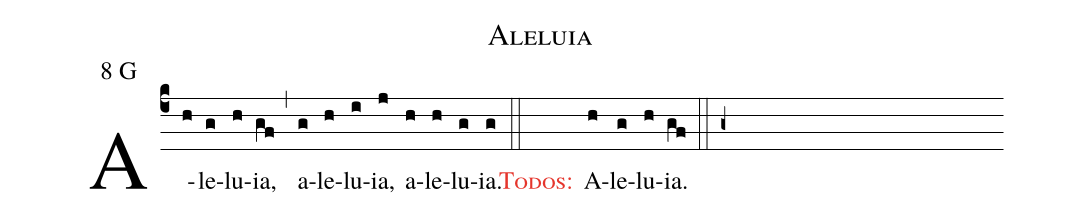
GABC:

name: Aleluia;
mode: 8;
mode-differentia: G;
%%
(c4)

A(h)le(g)lu(h)ia,(gf) (,) a(g)le(h)lu(i)ia,(j) a(h)le(h)lu(g)ia.(g)

(::)

<nlba><c><sc>Todos</sc>:</c>() A</nlba>(h)le(g)lu(h)ia.(gf)

(::)

(g+)
